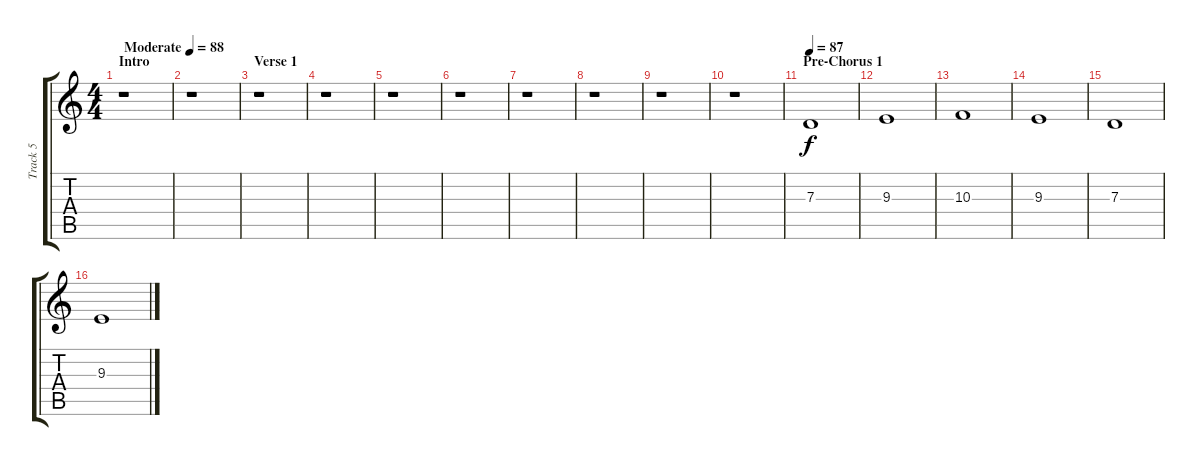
\track ("Track 5" "Track 5") {instrument violin}
\staff {score tabs}
\tuning (E4 B3 G3 D3 A2 E2) {hide}
\ts (4 4)
\section ("" "Intro")
\tempo (88 "Moderate")
\clef g2
\ks c
r.1{dy f instrument violin} |
r.1 |
\section ("" "Verse 1")
r.1 |
r.1 |
r.1 |
r.1 |
r.1 |
r.1 |
r.1 |
r.1 |
\section ("" "Pre-Chorus 1")
\tempo 87
7.3.1 |
9.3.1 |
10.3.1 |
9.3.1 |
7.3.1 |
9.3.1
